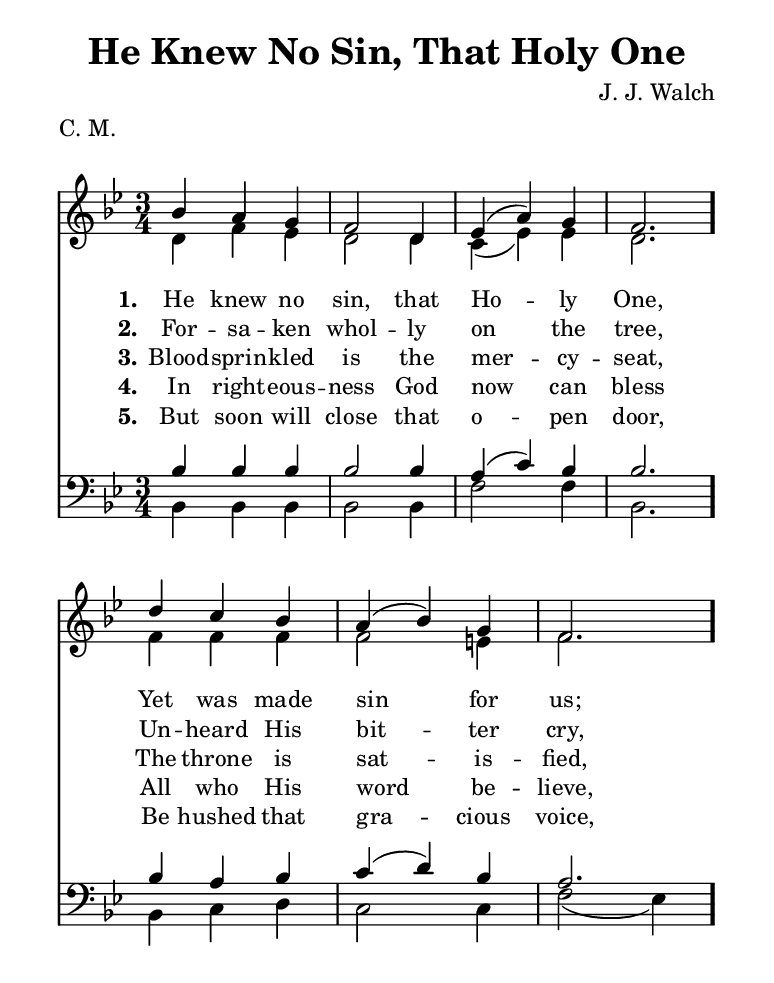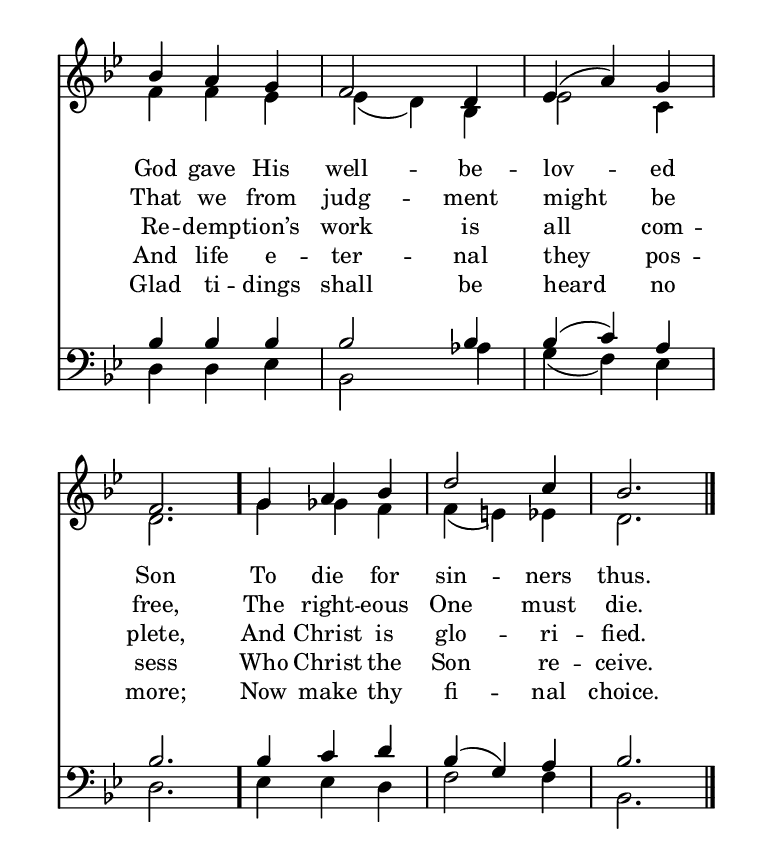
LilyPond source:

\include "common/global.ily"
\paper {
  \include "common/paper.ily"
  ragged-bottom = ##t
  ragged-last-bottom = ##t
  systems-per-page = ##f
  %page-count = ##f
}

\header{
  hymnnumber = "39"
  title = "He Knew No Sin, That Holy One"
  tunename = "Sawley"
  meter = "C. M."
  %poet = ""
  composer = "J. J. Walch"
  %copyright = ""
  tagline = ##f
}

% for fermata in MIDI
ta = { \tempo 4=96 }
tb = { \tempo 4=48 }

patternAA = { c4 c4 c4 | c2      c4 | c4( c4) c4 | c2. }
patternAB = { c4 c4 c4 | c2      c4 | c2      c4 | c2. }
patternAC = { c4 c4 c4 | c4( c4) c4 | c2      c4 | c2. }
patternBA = { c4 c4 c4 | c4( c4) c4 | c2.      }
patternBB = { c4 c4 c4 | c2      c4 | c2.      }
patternBC = { c4 c4 c4 | c2      c4 | c2( c4)  }

global = {
  \include "common/overrides.ily"
  \override Staff.TimeSignature.style = #'()
  \time 3/4
  \override Score.MetronomeMark.transparent = ##t % hide all fermata changes too
  \ta
  \key bes \major
  %\partial 4
  \autoBeamOff
}

notesSoprano = {
\global
\relative c'' {

  \changePitch \patternAA { bes a g  | f d     | ees a g | f }
  \changePitch \patternBA { d' c bes | a bes g | f       }
  \changePitch \patternAA { bes a g  | f d     | ees a g | f }
  \changePitch \patternBB { g a bes  | d c     | bes     }

  \bar "|."

}
}

notesAlto = {
\global
\relative e' {

  \changePitch \patternAA { d f ees | d d       | c ees ees | d }
  \changePitch \patternBB { f f f   | f e       | f         }
  \changePitch \patternAC { f f ees | ees d bes | ees c     | d }
  \changePitch \patternBA { g ges f | f e ees   | d         }

}
}

notesTenor = {
\global
\relative a {

  \changePitch \patternAA { bes bes bes | bes bes | a c bes | bes }
  \changePitch \patternBA { bes a bes   | c d bes | a       }
  \changePitch \patternAA { bes bes bes | bes bes | bes c a | bes }
  \changePitch \patternBA { bes c d     | bes g a | bes     }

}
}

notesBass = {
\global
\relative f, {

  \changePitch \patternAB { bes bes bes | bes bes  | f' f    | bes, }
  \changePitch \patternBC { bes c d     | c c      | f ees   }
  \changePitch \patternAA { d d ees     | bes aes' | g f ees | d    }
  \changePitch \patternBB { ees ees d   | f f      | bes,    }

}
}

wordsA = \lyricmode {
\set stanza = "1."

He knew no sin, that Ho -- ly One, \bar "."
Yet was made sin for us; \bar "." \break
God gave His well -- be -- lov -- ed Son \bar "."
To die for sin -- ners thus. \bar "." \break

}

wordsB = \lyricmode {
\set stanza = "2."

For -- sa -- ken whol -- ly on the tree,
Un -- heard His bit -- ter cry,
That we from judg -- ment might be free,
The right -- eous One must die.

}

wordsC = \lyricmode {
\set stanza = "3."

Blood -- sprin -- kled is the mer -- cy -- seat,
The throne is sat -- is -- fied,
Re -- demp -- tion’s work is all com -- plete,
And Christ is glo -- ri -- fied.

}

wordsD = \lyricmode {
\set stanza = "4."

In right -- eous -- ness God now can bless
All who His word be -- lieve,
And life e -- ter -- nal they pos -- sess
Who Christ the Son re -- ceive.

}

wordsE = \lyricmode {
\set stanza = "5."

But soon will close that o -- pen door,
Be hushed that gra -- cious voice,
Glad ti -- dings shall be heard no more;
Now make thy fi -- nal choice.

}

\score {
  \context ChoirStaff <<
    \context Staff = upper <<
      \set ChoirStaff.systemStartDelimiter = #'SystemStartBar
      \context Voice  = sopranos { \voiceOne << \notesSoprano >> }
      \context Voice  = altos { \voiceTwo << \notesAlto >> }
      \context Lyrics = one   \lyricsto sopranos \wordsA
      \context Lyrics = two   \lyricsto sopranos \wordsB
      \context Lyrics = three \lyricsto sopranos \wordsC
      \context Lyrics = four  \lyricsto sopranos \wordsD
      \context Lyrics = five  \lyricsto sopranos \wordsE
    >>
    \context Staff = men <<
      \clef bass
      \context Voice  = tenors { \voiceOne << \notesTenor >> }
      \context Voice  = basses { \voiceTwo << \notesBass >> }
    >>
  >>
  \layout {
    \include "common/layout.ily"
  }
  \midi{
    \include "common/midi.ily"
  }
}

\version "2.18.0"  % necessary for upgrading to future LilyPond versions.

% vi:set et ts=2 sw=2 ai nocindent syntax=lilypond
